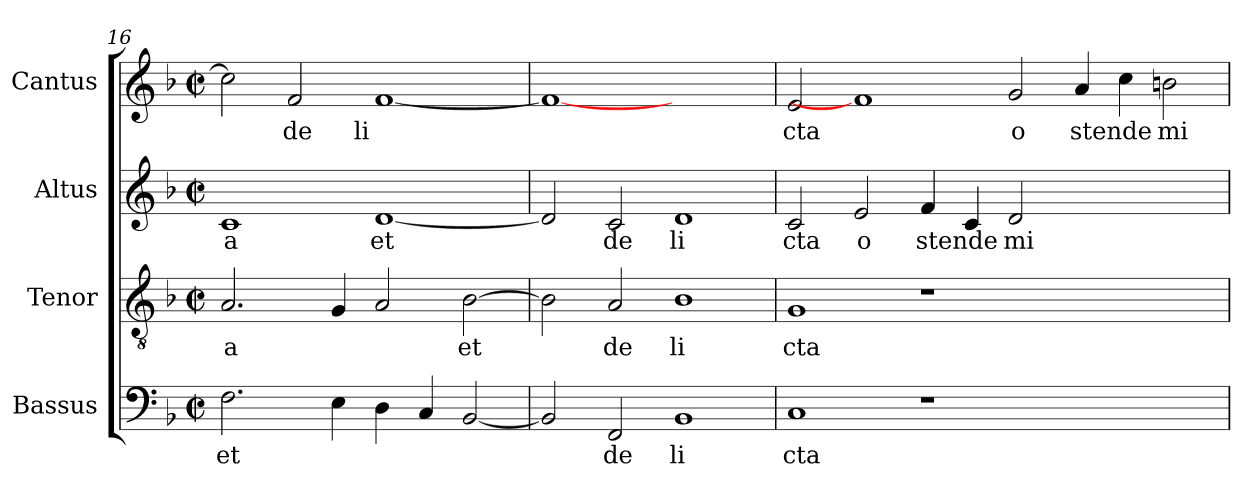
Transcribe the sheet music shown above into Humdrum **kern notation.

**kern	**text	**kern	**text	**kern	**text	**kern	**text
*part4	*part4	*part3	*part3	*part2	*part2	*part1	*part1
*staff4	*staff4	*staff3	*staff3	*staff2	*staff2	*staff1	*staff1
*I"Bassus	*	*I"Tenor	*	*I"Altus	*	*I"Cantus	*
*clefF4	*	*clefGv2	*	*clefG2	*	*clefG2	*
*k[b-]	*	*k[b-]	*	*k[b-]	*	*k[b-]	*
*F:	*	*F:	*	*F:	*	*F:	*
*M2/2	*	*M2/2	*	*M2/2	*	*M2/2	*
*met(c|)	*	*met(c|)	*	*met(c|)	*	*met(c|)	*
=16	=16	=16	=16	=16	=16	=16	=16
!	!LO:LY:b:cj	!	!LO:LY:b:cj	!	!LO:LY:b:cj	!	!
2.F\	et	2.A/	a	1c	a	2cc\]	.
!	!	!	!	!	!	!	!LO:LY:b:cj
.	.	.	.	.	.	2f/	de
4E\	.	4G/	.	.	.	.	.
!	!	!	!	!	!LO:LY:b:cj	!	!LO:LY:b:cj
4D\	.	2A/	.	[<1d	et	[<1f	li
4C/	.	.	.	.	.	.	.
!	!	!	!LO:LY:b:cj	!	!	!	!
[<2BB-/	.	[>2B-\	et	.	.	.	.
=17	=17	=17	=17	=17	=17	=17	=17
2BB-/]	.	2B-\]	.	2d/]	.	1f_	.
!	!LO:LY:b:cj	!	!LO:LY:b:cj	!	!LO:LY:b:cj	!	!
2FF/	de	2A/	de	2c/	de	.	.
!	!LO:LY:b:cj	!	!LO:LY:b:cj	!	!LO:LY:b:cj	!	!
1BB-	li	1B-	li	1d	li	1ryy	.
=18	=18	=18	=18	=18	=18	=18	=18
!	!LO:LY:b:cj	!	!LO:LY:b:cj	!	!LO:LY:b:cj	!	!LO:LY:b:cj
1C	cta	1G	cta	2c/	cta	2e/	cta
!	!	!	!	!	!LO:LY:b:cj	!	!
.	.	.	.	2e/	o	1f]	.
!	!	!	!	!	!LO:LY:b:cj	!	!
1r	.	1r	.	4f/	stende	.	.
.	.	.	.	4c/	.	.	.
!	!	!	!	!	!LO:LY:b:cj	!	!LO:LY:b:cj
.	.	.	.	2d/	mi	2g/	o
!	!	!	!	!	!	!	!LO:LY:b:cj
1ryy	.	1ryy	.	1ryy	.	4a/	stende
.	.	.	.	.	.	4cc\	.
!	!	!	!	!	!	!	!LO:LY:b:cj
.	.	.	.	.	.	2bn\	mi
=	=	=	=	=	=	=	=
*-	*-	*-	*-	*-	*-	*-	*-
